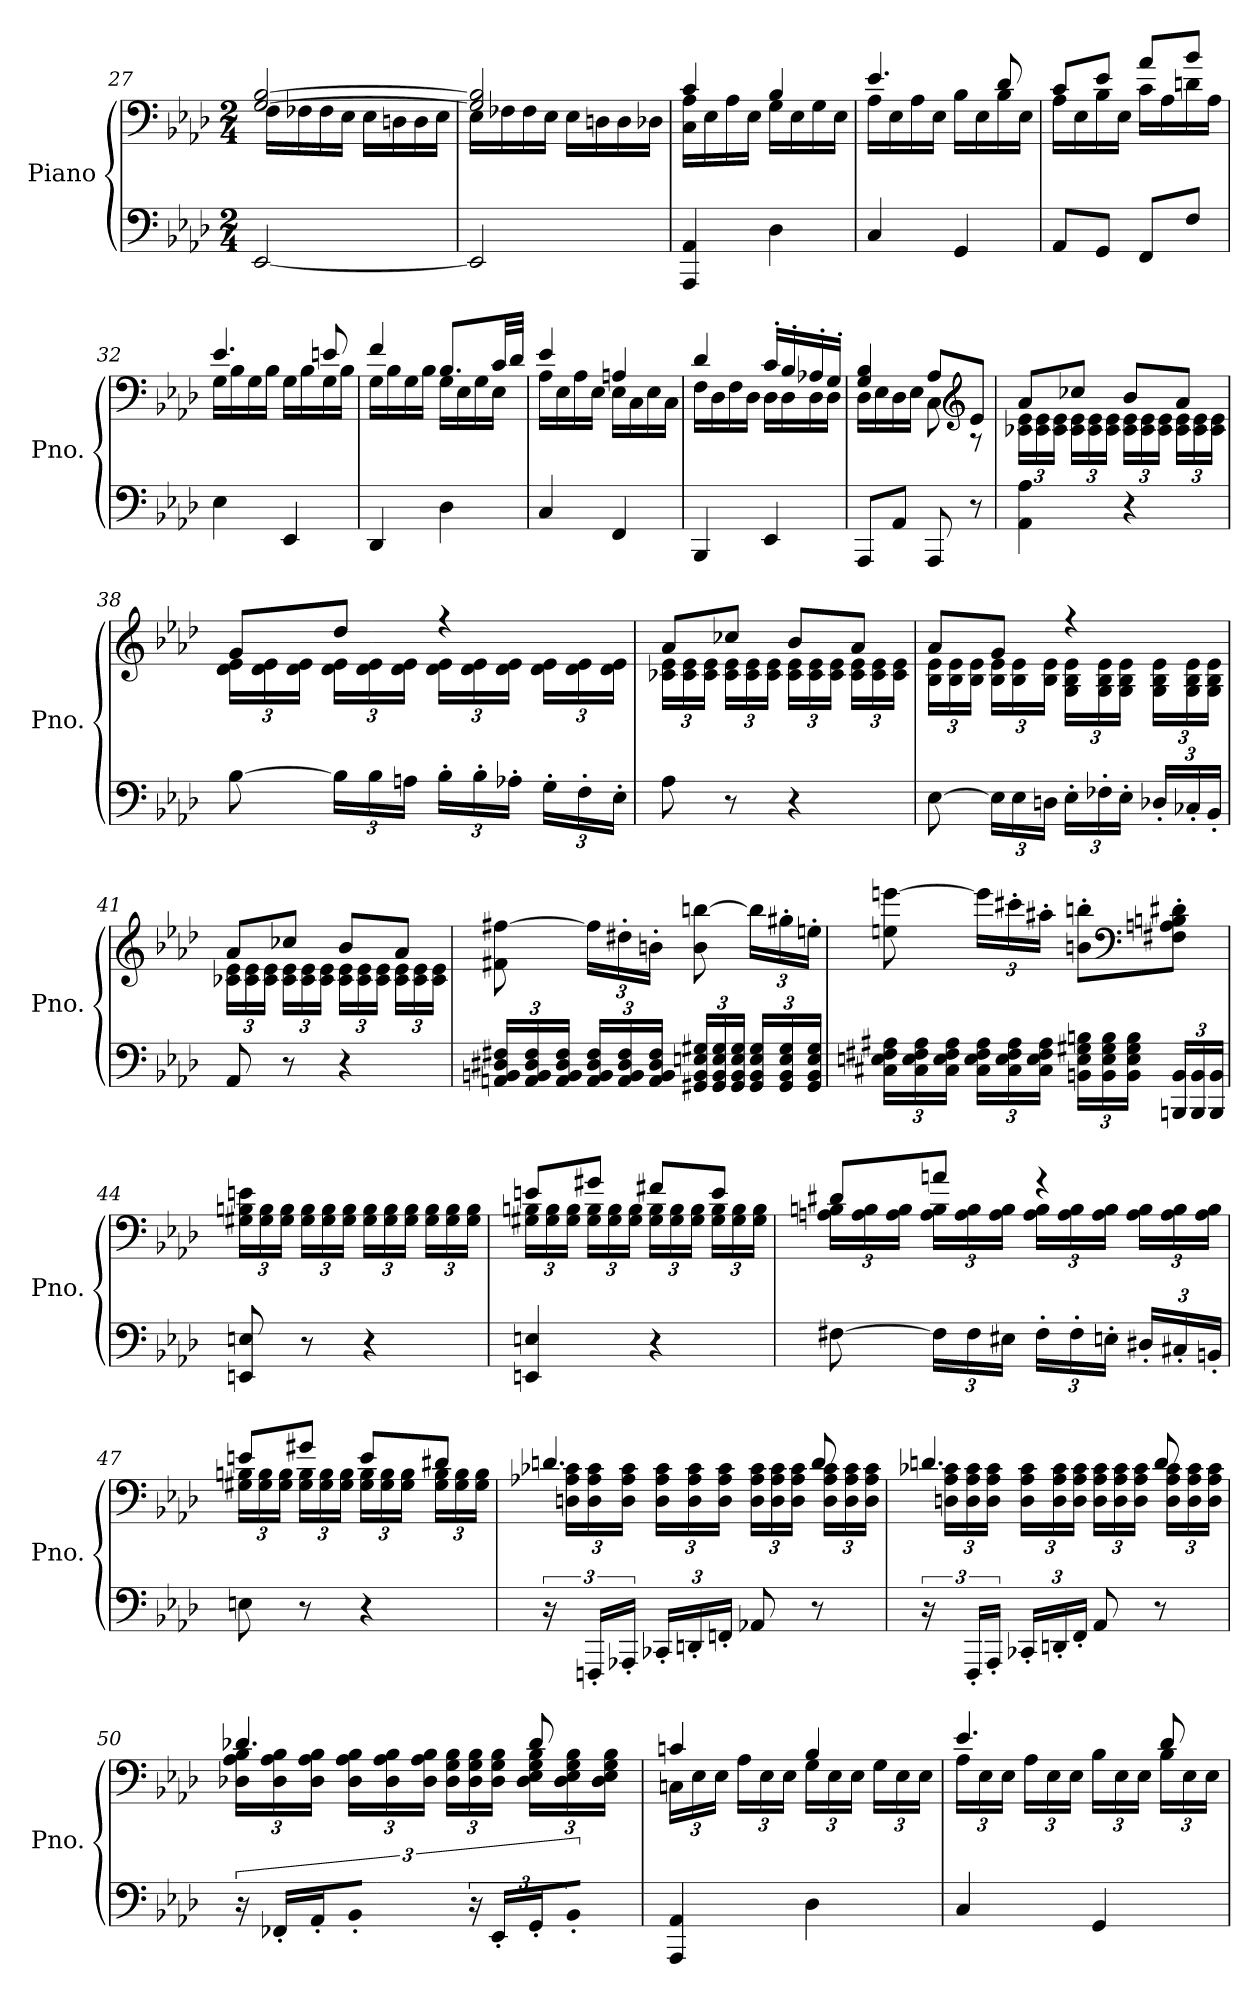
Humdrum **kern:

**kern	**kern
*part1	*part1
*staff2	*staff1
*I"Piano	*
*I'Pno.	*
*clefF4	*clefF4
*k[b-e-a-d-]	*k[b-e-a-d-]
*M2/4	*M2/4
=27	=27
*	*^
[2EE-/	[2G/ [2B-/	16F\LL
.	.	16F-X\
.	.	16F-\
.	.	16E-\JJ
.	.	16E-\LL
.	.	16Dn\
.	.	16D\
.	.	16E-\JJ
=28	=28	=28
2EE-/]	2G/] 2B-/]	16E-\LL
.	.	16F-X\
.	.	16F-\
.	.	16E-\JJ
.	.	16E-\LL
.	.	16Dn\
.	.	16D\
.	.	16D-X\JJ
!!LO:LB:g=z	!!
=29	=29	=29
4AAA-/ 4AA-/	4c/	16C\ 16A-\LL
.	.	16E-\
.	.	16A-\
.	.	16E-\JJ
4D-\	4B-/	16G\LL
.	.	16E-\
.	.	16G\
.	.	16E-\JJ
=30	=30	=30
4C/	4.e-/	16A-\LL
.	.	16E-\
.	.	16A-\
.	.	16E-\JJ
4GG/	.	16B-\LL
.	.	16E-\
.	8d-/	16B-\
.	.	16E-\JJ
=31	=31	=31
8AA-/L	8c/L	16A-\LL
.	.	16E-\
8GG/J	8e-/J	16B-\
.	.	16E-\JJ
8FF/L	8a-/L	16c\LL
.	.	16A-\
8F/J	8b-/J	16dn\
.	.	16A-\JJ
=32	=32	=32
4E-\	4.e-/	16G\LL
.	.	16B-\
.	.	16G\
.	.	16B-\JJ
4EE-/	.	16G\LL
.	.	16B-\
.	8en/	16G\
.	.	16B-\JJ
=33	=33	=33
4DD-/	4f/	16G\LL
.	.	16B-\
.	.	16G\
.	.	16B-\JJ
4D-\	8.B-/L	16G\LL
.	.	16E-\
.	.	16G\
.	32c/LL	16E-\JJ
.	32d-/JJJ	.
!!LO:LB:g=z	!!
=34	=34	=34
4C/	4e-/	16A-\LL
.	.	16E-\
.	.	16A-\
.	.	16E-\JJ
4FF/	4An/	16E-\LL
.	.	16C\
.	.	16E-\
.	.	16C\JJ
=35	=35	=35
4BBB-/	4d-/	16F\LL
.	.	16D-\
.	.	16F\
.	.	16D-\JJ
4EE-/	16c'/LL	16D-\LL
.	16B-'/	16D-\
.	16A-X'/	16D-\
.	16G'/JJ	16D-\JJ
=36	=36	=36
8AAA-/L	4G/ 4B-/	16D-\LL
.	.	16E-\
8AA-/J	.	16D-\
.	.	16E-\JJ
8AAA-/	8A-/L	8C\
*	*clefG2	*
8r	8e-/J	8r
=37	=37	=37
*	*	*Xbrackettup
4AA-\ 4A-\	8a-/L	24c-X\ 24e-\LL
.	.	24c-\ 24e-\
.	.	24c-\ 24e-\JJ
.	8cc-X/J	24c-\ 24e-\LL
.	.	24c-\ 24e-\
.	.	24c-\ 24e-\JJ
4r	8b-/L	24c-\ 24e-\LL
.	.	24c-\ 24e-\
.	.	24c-\ 24e-\JJ
.	8a-/J	24c-\ 24e-\LL
.	.	24c-\ 24e-\
.	.	24c-\ 24e-\JJ
!!LO:LB:g=z	!!
=38	=38	=38
[8B-\	8g/L	24d-\ 24e-\LL
.	.	24d-\ 24e-\
.	.	24d-\ 24e-\JJ
*Xbrackettup	*	*
24B-\LL]	8dd-/J	24d-\ 24e-\LL
24B-\	.	24d-\ 24e-\
24An\JJ	.	24d-\ 24e-\JJ
24B-'\LL	4r	24d-\ 24e-\LL
24B-'\	.	24d-\ 24e-\
24A-X'\JJ	.	24d-\ 24e-\JJ
24G'\LL	.	24d-\ 24e-\LL
24F'\	.	24d-\ 24e-\
24E-'\JJ	.	24d-\ 24e-\JJ
=39	=39	=39
8A-\	8a-/L	24c-X\ 24e-\LL
.	.	24c-\ 24e-\
.	.	24c-\ 24e-\JJ
8r	8cc-X/J	24c-\ 24e-\LL
.	.	24c-\ 24e-\
.	.	24c-\ 24e-\JJ
4r	8b-/L	24c-\ 24e-\LL
.	.	24c-\ 24e-\
.	.	24c-\ 24e-\JJ
.	8a-/J	24c-\ 24e-\LL
.	.	24c-\ 24e-\
.	.	24c-\ 24e-\JJ
!!LO:LB:g=z	!!
=40	=40	=40
[8E-\	8a-/L	24B-\ 24e-\LL
.	.	24B-\ 24e-\
.	.	24B-\ 24e-\JJ
24E-\LL]	8g/J	24B-\ 24e-\LL
24E-\	.	24B-\ 24e-\
24Dn\JJ	.	24B-\ 24e-\JJ
24E-'\LL	4r	24G\ 24B-\ 24e-\LL
24F-X'\	.	24G\ 24B-\ 24e-\
24E-'\JJ	.	24G\ 24B-\ 24e-\JJ
24D-X'/LL	.	24G\ 24B-\ 24e-\LL
24C-X'/	.	24G\ 24B-\ 24e-\
24BB-'/JJ	.	24G\ 24B-\ 24e-\JJ
=41	=41	=41
8AA-/	8a-/L	24c-X\ 24e-\LL
.	.	24c-\ 24e-\
.	.	24c-\ 24e-\JJ
8r	8cc-X/J	24c-\ 24e-\LL
.	.	24c-\ 24e-\
.	.	24c-\ 24e-\JJ
4r	8b-/L	24c-\ 24e-\LL
.	.	24c-\ 24e-\
.	.	24c-\ 24e-\JJ
.	8a-/J	24c-\ 24e-\LL
.	.	24c-\ 24e-\
.	.	24c-\ 24e-\JJ
*	*v	*v
!!LO:PB:g=z
=42	=42
24AAn/ 24BBn/ 24D#X/ 24F#X/LL	8f#X\ [8ff#X\
24AA/ 24BB/ 24D#/ 24F#/	.
24AA/ 24BB/ 24D#/ 24F#/JJ	.
24AA/ 24BB/ 24D#/ 24F#/LL	24ff#\LL]
24AA/ 24BB/ 24D#/ 24F#/	24dd#X'\
24AA/ 24BB/ 24D#/ 24F#/JJ	24bn'\JJ
24GG#X/ 24BB/ 24En/ 24G#X/LL	8b\ [8bbn\
24GG#/ 24BB/ 24E/ 24G#/	.
24GG#/ 24BB/ 24E/ 24G#/JJ	.
24GG#/ 24BB/ 24E/ 24G#/LL	24bb\LL]
24GG#/ 24BB/ 24E/ 24G#/	24gg#X'\
24GG#/ 24BB/ 24E/ 24G#/JJ	24een'\JJ
=43	=43
24C#X\ 24En\ 24F#X\ 24A#X\LL	8een\ [8eeen\
24C#\ 24E\ 24F#\ 24A#\	.
24C#\ 24E\ 24F#\ 24A#\JJ	.
24C#\ 24E\ 24F#\ 24A#\LL	24eee\LL]
24C#\ 24E\ 24F#\ 24A#\	24ccc#X'\
24C#\ 24E\ 24F#\ 24A#\JJ	24aa#X'\JJ
24BBn\ 24E\ 24G#X\ 24Bn\LL	8bn\' 8bbn\'L
24BB\ 24E\ 24G#\ 24B\	.
24BB\ 24E\ 24G#\ 24B\JJ	.
*	*clefF4
24BBBn/ 24BB/LL	8F#X\' 8An\' 8Bn\' 8d#X\'J
24BBB/ 24BB/	.
24BBB/ 24BB/JJ	.
!!LO:PB:g=z
=44	=44
8EEn/ 8En/	24G#X\ 24Bn\ 24en\LL
.	24G#\ 24B\
.	24G#\ 24B\JJ
8r	24G#\ 24B\LL
.	24G#\ 24B\
.	24G#\ 24B\JJ
4r	24G#\ 24B\LL
.	24G#\ 24B\
.	24G#\ 24B\JJ
.	24G#\ 24B\LL
.	24G#\ 24B\
.	24G#\ 24B\JJ
=45	=45
*	*^
4EEn/ 4En/	8en/L	24G#X\ 24Bn\LL
.	.	24G#\ 24B\
.	.	24G#\ 24B\JJ
.	8g#X/J	24G#\ 24B\LL
.	.	24G#\ 24B\
.	.	24G#\ 24B\JJ
4r	8f#X/L	24G#\ 24B\LL
.	.	24G#\ 24B\
.	.	24G#\ 24B\JJ
.	8e/J	24G#\ 24B\LL
.	.	24G#\ 24B\
.	.	24G#\ 24B\JJ
!!LO:LB:g=z	!!
=46	=46	=46
[8F#X\	8d#X/L	24An\ 24Bn\LL
.	.	24A\ 24B\
.	.	24A\ 24B\JJ
24F#\LL]	8an/J	24A\ 24B\LL
24F#\	.	24A\ 24B\
24E#X\JJ	.	24A\ 24B\JJ
24F#'\LL	4r	24A\ 24B\LL
24F#'\	.	24A\ 24B\
24En'\JJ	.	24A\ 24B\JJ
24D#X'/LL	.	24A\ 24B\LL
24C#X'/	.	24A\ 24B\
24BBn'/JJ	.	24A\ 24B\JJ
=47	=47	=47
8En\	8en/L	24G#X\ 24Bn\LL
.	.	24G#\ 24B\
.	.	24G#\ 24B\JJ
8r	8g#X/J	24G#\ 24B\LL
.	.	24G#\ 24B\
.	.	24G#\ 24B\JJ
4r	8e/L	24G#\ 24B\LL
.	.	24G#\ 24B\
.	.	24G#\ 24B\JJ
.	8d#X/J	24G#\ 24B\LL
.	.	24G#\ 24B\
.	.	24G#\ 24B\JJ
!!LO:LB:g=z	!!
=48	=48	=48
*brackettup	*	*
24r	4.dn/	24Dn\ 24A-X\ 24c-X\LL
24FFFn'/LL	.	24D\ 24A-\ 24c-\
24AAA-X'/JJ	.	24D\ 24A-\ 24c-\JJ
*Xbrackettup	*	*
24CC-X'/LL	.	24D\ 24A-\ 24c-\LL
24DDn'/	.	24D\ 24A-\ 24c-\
24FFn'/JJ	.	24D\ 24A-\ 24c-\JJ
8AA-X/	.	24D\ 24A-\ 24c-\LL
.	.	24D\ 24A-\ 24c-\
.	.	24D\ 24A-\ 24c-\JJ
8r	8d/	24D\ 24A-\ 24c-\LL
.	.	24D\ 24A-\ 24c-\
.	.	24D\ 24A-\ 24c-\JJ
=49	=49	=49
*brackettup	*	*
24r	4.dn/	24Dn\ 24A-\ 24c-X\LL
24FFF'/LL	.	24D\ 24A-\ 24c-\
24AAA-'/JJ	.	24D\ 24A-\ 24c-\JJ
*Xbrackettup	*	*
24CC-X'/LL	.	24D\ 24A-\ 24c-\LL
24DDn'/	.	24D\ 24A-\ 24c-\
24FF'/JJ	.	24D\ 24A-\ 24c-\JJ
8AA-/	.	24D\ 24A-\ 24c-\LL
.	.	24D\ 24A-\ 24c-\
.	.	24D\ 24A-\ 24c-\JJ
8r	8d/	24D\ 24A-\ 24c-\LL
.	.	24D\ 24A-\ 24c-\
.	.	24D\ 24A-\ 24c-\JJ
!!LO:LB:g=z	!!
=50	=50	=50
*brackettup	*	*
24r	4.d-X/	24D-X\ 24A-\ 24B-\LL
24FF-X'/LL	.	24D-\ 24A-\ 24B-\
24AA-'/J	.	24D-\ 24A-\ 24B-\JJ
8BB-'/J	.	24D-\ 24A-\ 24B-\LL
.	.	24D-\ 24A-\ 24B-\
.	.	24D-\ 24A-\ 24B-\JJ
24r	.	24D-\ 24G\ 24B-\LL
24EE-'/LL	.	24D-\ 24G\ 24B-\
24GG'/J	.	24D-\ 24G\ 24B-\JJ
8BB-'/J	8d-/	24D-\ 24E-\ 24G\ 24B-\LL
.	.	24D-\ 24E-\ 24G\ 24B-\
.	.	24D-\ 24E-\ 24G\ 24B-\JJ
=51	=51	=51
4AAA-/ 4AA-/	4cn/	24Cn\LL
.	.	24E-\
.	.	24E-\JJ
.	.	24A-\LL
.	.	24E-\
.	.	24E-\JJ
4D-\	4B-/	24G\LL
.	.	24E-\
.	.	24E-\JJ
.	.	24G\LL
.	.	24E-\
.	.	24E-\JJ
=52	=52	=52
4C/	4.e-/	24A-\LL
.	.	24E-\
.	.	24E-\JJ
.	.	24A-\LL
.	.	24E-\
.	.	24E-\JJ
4GG/	.	24B-\LL
.	.	24E-\
.	.	24E-\JJ
.	8d-/	24B-\LL
.	.	24E-\
.	.	24E-\JJ
*	*v	*v
=	=
*-	*-
